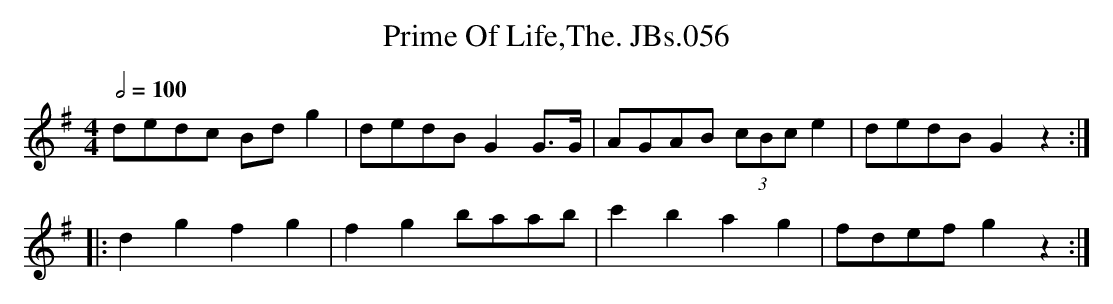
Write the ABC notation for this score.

X:1
T:Prime Of Life,The. JBs.056
M:4/4
L:1/8
Q:1/2=100
K:G major
dedc Bdg2|dedBG2 G>G| AGAB (3cBc e2|dedB G2z2:|
|:d2g2f2g2|f2g2 baab|c'2b2a2g2|fdef g2z2:|
